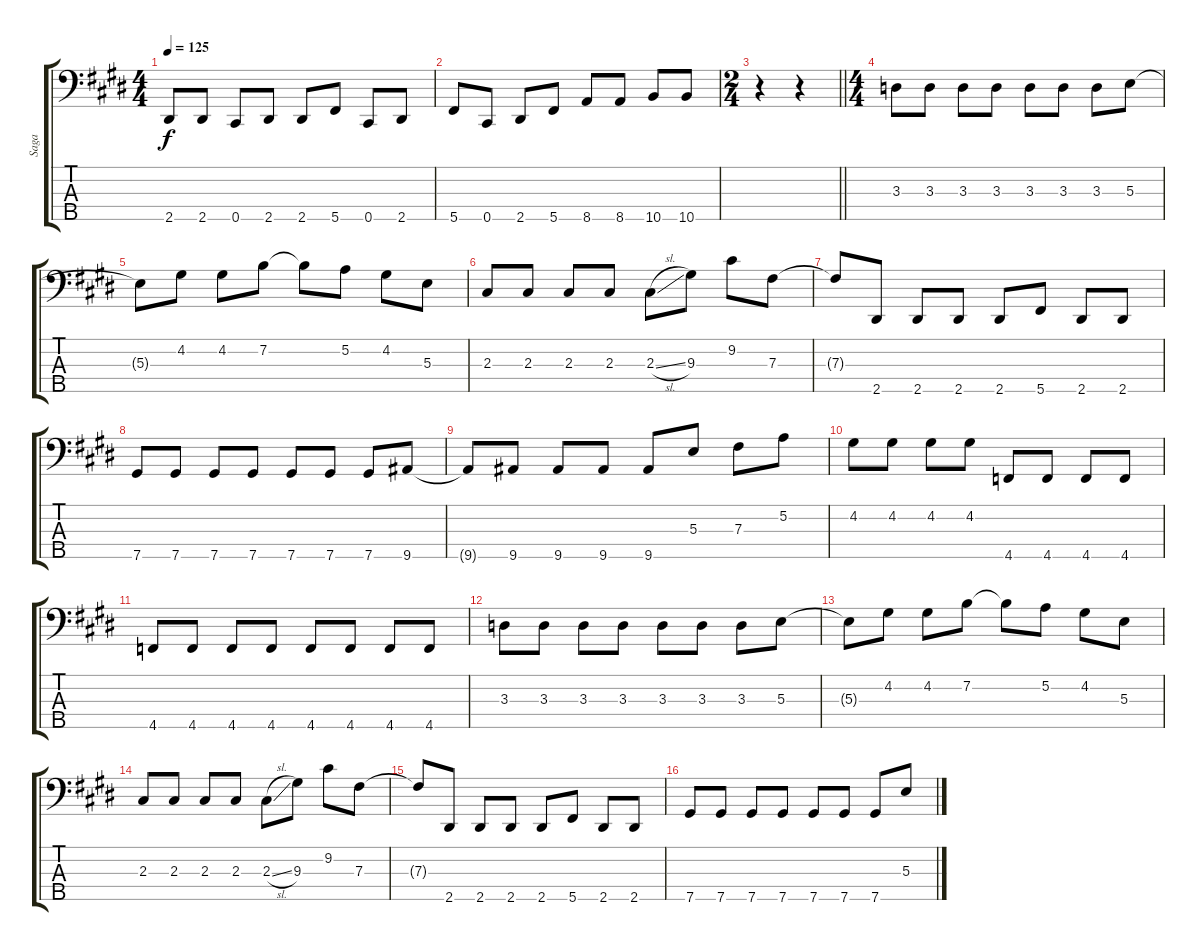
\track ("Saga" "Saga") {instrument electricbasspick}
\staff {score tabs}
\tuning (A2 E2 B1 Gb1 Db1) {hide}
\ts (4 4)
\tempo 125
\clef f4
\ks e
2.5.8{dy f} 2.5.8 0.5.8 2.5.8 2.5.8 5.5.8 0.5.8 2.5.8 |
5.5.8 0.5.8 2.5.8 5.5.8 8.5.8 8.5.8 10.5.8 10.5.8 |
\ts (2 4)
\barLineRight lightlight
r.4 r.4 |
\ts (4 4)
3.3.8 3.3.8 3.3.8 3.3.8 3.3.8 3.3.8 3.3.8 5.3.8 |
5.3{t}.8 4.2.8 4.2.8 7.2.8 7.2{t}.8 5.2.8 4.2.8 5.3.8 |
2.3.8 2.3.8 2.3.8 2.3.8 2.3{sl}.8 9.3.8 9.2.8 7.3.8 |
7.3{t}.8 2.5.8 2.5.8 2.5.8 2.5.8 5.5.8 2.5.8 2.5.8 |
7.5.8 7.5.8 7.5.8 7.5.8 7.5.8 7.5.8 7.5.8 9.5.8 |
9.5{t}.8 9.5.8 9.5.8 9.5.8 9.5.8 5.3.8 7.3.8 5.2.8 |
4.2.8 4.2.8 4.2.8 4.2.8 4.5.8 4.5.8 4.5.8 4.5.8 |
4.5.8 4.5.8 4.5.8 4.5.8 4.5.8 4.5.8 4.5.8 4.5.8 |
3.3.8 3.3.8 3.3.8 3.3.8 3.3.8 3.3.8 3.3.8 5.3.8 |
5.3{t}.8 4.2.8 4.2.8 7.2.8 7.2{t}.8 5.2.8 4.2.8 5.3.8 |
2.3.8 2.3.8 2.3.8 2.3.8 2.3{sl}.8 9.3.8 9.2.8 7.3.8 |
7.3{t}.8 2.5.8 2.5.8 2.5.8 2.5.8 5.5.8 2.5.8 2.5.8 |
7.5.8 7.5.8 7.5.8 7.5.8 7.5.8 7.5.8 7.5.8 5.3.8
